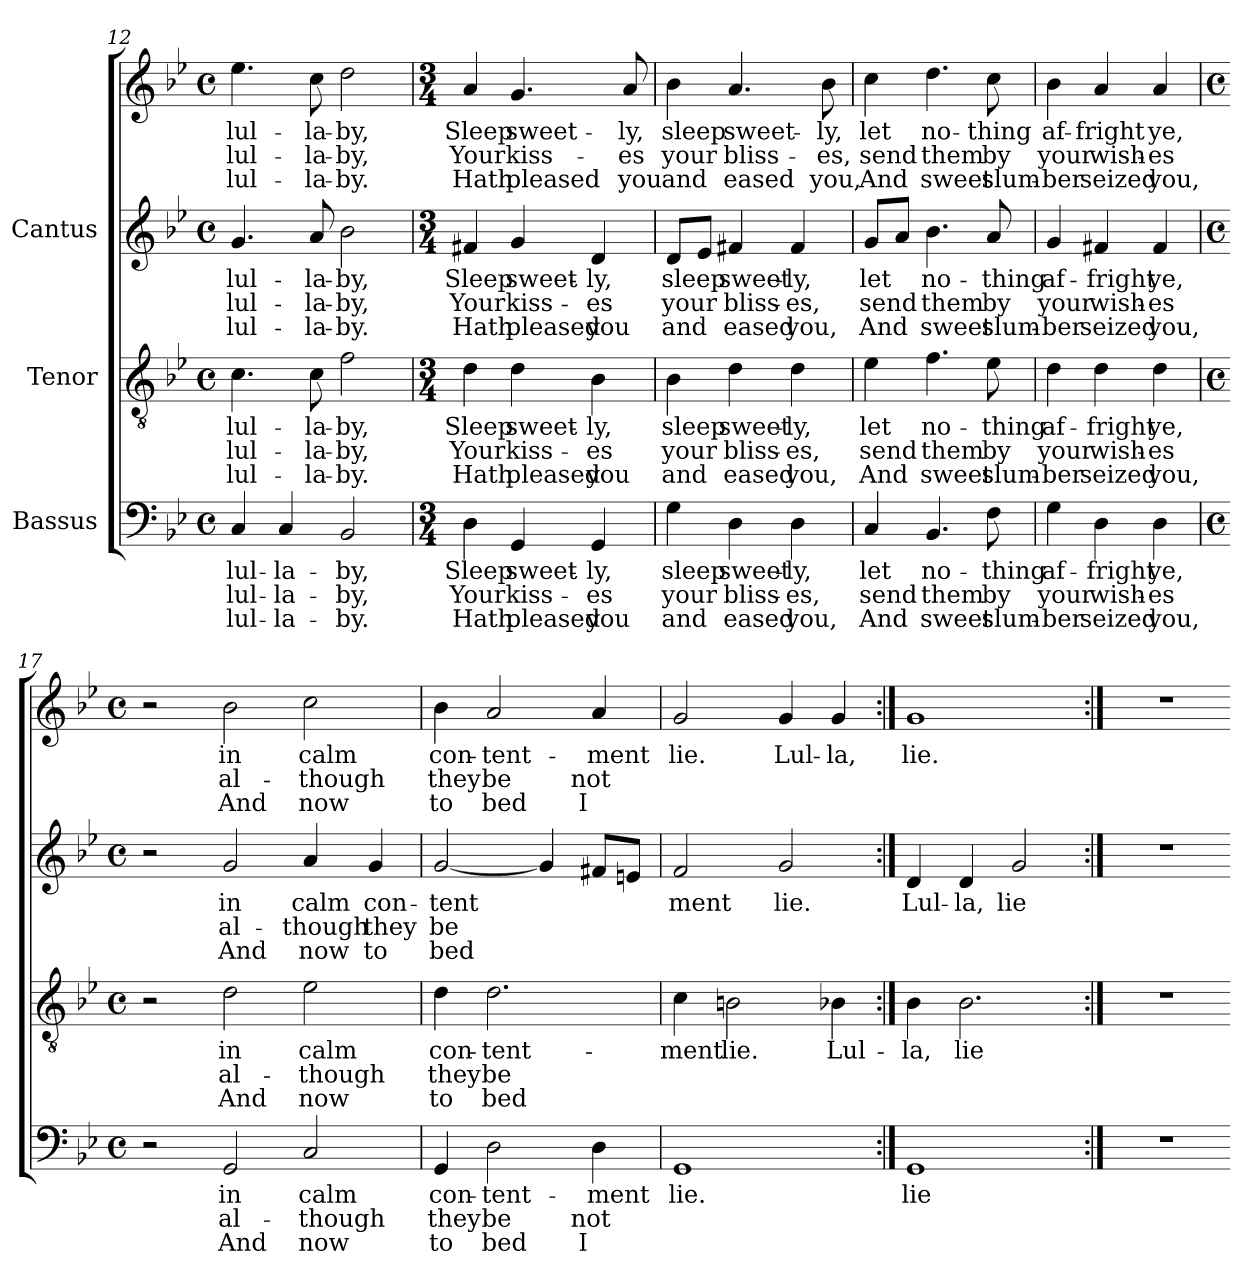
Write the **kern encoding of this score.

**kern	**text	**text	**text	**kern	**text	**text	**text	**kern	**text	**text	**text	**kern	**text	**text	**text
*part3	*part3	*part3	*part3	*part2	*part2	*part2	*part2	*part1	*part1	*part1	*part1	*part1	*part1	*part1	*part1
*staff4	*staff4	*staff4	*staff4	*staff3	*staff3	*staff3	*staff3	*staff2	*staff2	*staff2	*staff2	*staff1	*staff1	*staff1	*staff1
*I"Bassus	*	*	*	*I"Tenor	*	*	*	*I"Cantus	*	*	*	*	*	*	*
*clefF4	*	*	*	*clefGv2	*	*	*	*clefG2	*	*	*	*clefG2	*	*	*
*k[b-e-]	*	*	*	*k[b-e-]	*	*	*	*k[b-e-]	*	*	*	*k[b-e-]	*	*	*
*B-:	*	*	*	*B-:	*	*	*	*B-:	*	*	*	*B-:	*	*	*
*M4/4	*	*	*	*M4/4	*	*	*	*M4/4	*	*	*	*M4/4	*	*	*
*met(c)	*	*	*	*met(c)	*	*	*	*met(c)	*	*	*	*met(c)	*	*	*
=12	=12	=12	=12	=12	=12	=12	=12	=12	=12	=12	=12	=12	=12	=12	=12
!	!LO:LY:b:cj	!LO:LY:b:cj	!LO:LY:b:cj	!	!LO:LY:b:cj	!LO:LY:b:cj	!LO:LY:b:cj	!	!LO:LY:b:cj	!LO:LY:b:cj	!LO:LY:b:cj	!	!LO:LY:b:cj	!LO:LY:b:cj	!LO:LY:b:cj
4C/	lul-	-lul-	-lul-	4.c\	lul-	-lul-	-lul-	4.g/	lul-	-lul-	-lul-	4.ee-\	lul-	-lul-	-lul-
!	!LO:LY:b:cj	!LO:LY:b:cj	!LO:LY:b:cj	!	!	!	!	!	!	!	!	!	!	!	!
4C/	-la-	-la-	-la-	.	.	.	.	.	.	.	.	.	.	.	.
!	!	!	!	!	!LO:LY:b:cj	!LO:LY:b:cj	!LO:LY:b:cj	!	!LO:LY:b:cj	!LO:LY:b:cj	!LO:LY:b:cj	!	!LO:LY:b:cj	!LO:LY:b:cj	!LO:LY:b:cj
.	.	.	.	8c\	-la-	-la-	-la-	8a/	-la-	-la-	-la-	8cc\	-la-	-la-	-la-
!	!LO:LY:b:cj	!LO:LY:b:cj	!LO:LY:b:cj	!	!LO:LY:b:cj	!LO:LY:b:cj	!LO:LY:b:cj	!	!LO:LY:b:cj	!LO:LY:b:cj	!LO:LY:b:cj	!	!LO:LY:b:cj	!LO:LY:b:cj	!LO:LY:b:cj
2BB-/	-by,	by,	by.	2f\	-by,	by,	by.	2b-\	-by,	by,	by.	2dd\	-by,	by,	by.
=13	=13	=13	=13	=13	=13	=13	=13	=13	=13	=13	=13	=13	=13	=13	=13
*M3/4	*	*	*	*M3/4	*	*	*	*M3/4	*	*	*	*M3/4	*	*	*
!	!LO:LY:b:cj	!LO:LY:b:cj	!LO:LY:b:cj	!	!LO:LY:b:cj	!LO:LY:b:cj	!LO:LY:b:cj	!	!LO:LY:b:cj	!LO:LY:b:cj	!LO:LY:b:cj	!	!LO:LY:b:cj	!LO:LY:b:cj	!LO:LY:b:cj
4D\	Sleep	Your	Hath	4d\	Sleep	Your	Hath	4f#X/	Sleep	Your	Hath	4a/	Sleep	Your	Hath
!	!LO:LY:b:cj	!LO:LY:b:cj	!LO:LY:b:cj	!	!LO:LY:b:cj	!LO:LY:b:cj	!LO:LY:b:cj	!	!LO:LY:b:cj	!LO:LY:b:cj	!LO:LY:b:cj	!	!LO:LY:b:cj	!LO:LY:b:cj	!LO:LY:b:cj
4GG/	sweet-	-kiss-	-pleased	4d\	sweet-	-kiss-	-pleased	4g/	sweet-	-kiss-	-pleased	4.g/	sweet-	-kiss-	-pleased
!	!LO:LY:b:cj	!LO:LY:b:cj	!LO:LY:b:cj	!	!LO:LY:b:cj	!LO:LY:b:cj	!LO:LY:b:cj	!	!LO:LY:b:cj	!LO:LY:b:cj	!LO:LY:b:cj	!	!	!	!
4GG/	ly,	es	you	4B-\	ly,	es	you	4d/	ly,	es	you	.	.	.	.
!	!	!	!	!	!	!	!	!	!	!	!	!	!LO:LY:b:cj	!LO:LY:b:cj	!LO:LY:b:cj
.	.	.	.	.	.	.	.	.	.	.	.	8a/	ly,	es	you
=14	=14	=14	=14	=14	=14	=14	=14	=14	=14	=14	=14	=14	=14	=14	=14
!	!LO:LY:b:cj	!LO:LY:b:cj	!LO:LY:b:cj	!	!LO:LY:b:cj	!LO:LY:b:cj	!LO:LY:b:cj	!	!LO:LY:b:cj	!LO:LY:b:cj	!LO:LY:b:cj	!	!LO:LY:b:cj	!LO:LY:b:cj	!LO:LY:b:cj
4G\	sleep	your	and	4B-\	sleep	your	and	8d/L	sleep	your	and	4b-\	sleep	your	and
!	!	!	!	!	!	!	!	!	!LO:LY:b:cj	!LO:LY:b:cj	!LO:LY:b:cj	!	!	!	!
.	.	.	.	.	.	.	.	8e-/J	.	.	.	.	.	.	.
!	!LO:LY:b:cj	!LO:LY:b:cj	!LO:LY:b:cj	!	!LO:LY:b:cj	!LO:LY:b:cj	!LO:LY:b:cj	!	!LO:LY:b:cj	!LO:LY:b:cj	!LO:LY:b:cj	!	!LO:LY:b:cj	!LO:LY:b:cj	!LO:LY:b:cj
4D\	sweet-	-bliss-	-eased	4d\	sweet-	-bliss-	-eased	4f#X/	sweet-	-bliss-	-eased	4.a/	sweet-	-bliss-	-eased
!	!LO:LY:b:cj	!LO:LY:b:cj	!LO:LY:b:cj	!	!LO:LY:b:cj	!LO:LY:b:cj	!LO:LY:b:cj	!	!LO:LY:b:cj	!LO:LY:b:cj	!LO:LY:b:cj	!	!	!	!
4D\	ly,	es,	you,	4d\	ly,	es,	you,	4f#/	ly,	es,	you,	.	.	.	.
!	!	!	!	!	!	!	!	!	!	!	!	!	!LO:LY:b:cj	!LO:LY:b:cj	!LO:LY:b:cj
.	.	.	.	.	.	.	.	.	.	.	.	8b-\	ly,	es,	you,
!!LO:LB:g=z
=15	=15	=15	=15	=15	=15	=15	=15	=15	=15	=15	=15	=15	=15	=15	=15
!	!LO:LY:b:cj	!LO:LY:b:cj	!LO:LY:b:cj	!	!LO:LY:b:cj	!LO:LY:b:cj	!LO:LY:b:cj	!	!LO:LY:b:cj	!LO:LY:b:cj	!LO:LY:b:cj	!	!LO:LY:b:cj	!LO:LY:b:cj	!LO:LY:b:cj
4C/	let	send	And	4e-\	let	send	And	8g/L	-let	send	And	4cc\	let	send	And
!	!	!	!	!	!	!	!	!	!LO:LY:b:cj	!LO:LY:b:cj	!LO:LY:b:cj	!	!	!	!
.	.	.	.	.	.	.	.	8a/J	.	.	.	.	.	.	.
!	!LO:LY:b:cj	!LO:LY:b:cj	!LO:LY:b:cj	!	!LO:LY:b:cj	!LO:LY:b:cj	!LO:LY:b:cj	!	!LO:LY:b:cj	!LO:LY:b:cj	!LO:LY:b:cj	!	!LO:LY:b:cj	!LO:LY:b:cj	!LO:LY:b:cj
4.BB-/	no-	-them	sweet	4.f\	no-	-them	sweet	4.b-\	no-	-them	sweet	4.dd\	no-	-them	sweet
!	!LO:LY:b:cj	!LO:LY:b:cj	!LO:LY:b:cj	!	!LO:LY:b:cj	!LO:LY:b:cj	!LO:LY:b:cj	!	!LO:LY:b:cj	!LO:LY:b:cj	!LO:LY:b:cj	!	!LO:LY:b:cj	!LO:LY:b:cj	!LO:LY:b:cj
8F\	thing	by	slum-	8e-\	thing	by	slum-	8a/	thing	by	slum-	8cc\	thing	by	slum-
=16	=16	=16	=16	=16	=16	=16	=16	=16	=16	=16	=16	=16	=16	=16	=16
!	!LO:LY:b:cj	!LO:LY:b:cj	!LO:LY:b:cj	!	!LO:LY:b:cj	!LO:LY:b:cj	!LO:LY:b:cj	!	!LO:LY:b:cj	!LO:LY:b:cj	!LO:LY:b:cj	!	!LO:LY:b:cj	!LO:LY:b:cj	!LO:LY:b:cj
4G\	-af-	-your	ber	4d\	-af-	-your	ber	4g/	af-	-your	ber	4b-\	-af-	-your	ber
!	!LO:LY:b:cj	!LO:LY:b:cj	!LO:LY:b:cj	!	!LO:LY:b:cj	!LO:LY:b:cj	!LO:LY:b:cj	!	!LO:LY:b:cj	!LO:LY:b:cj	!LO:LY:b:cj	!	!LO:LY:b:cj	!LO:LY:b:cj	!LO:LY:b:cj
4D\	fright	wish-	-seized	4d\	fright	wish-	-seized	4f#X/	fright	wish-	-seized	4a/	fright	wish-	-seized
!	!LO:LY:b:cj	!LO:LY:b:cj	!LO:LY:b:cj	!	!LO:LY:b:cj	!LO:LY:b:cj	!LO:LY:b:cj	!	!LO:LY:b:cj	!LO:LY:b:cj	!LO:LY:b:cj	!	!LO:LY:b:cj	!LO:LY:b:cj	!LO:LY:b:cj
4D\	ye,	es	you,	4d\	ye,	es	you,	4f#/	ye,	es	you,	4a/	ye,	es	you,
=17	=17	=17	=17	=17	=17	=17	=17	=17	=17	=17	=17	=17	=17	=17	=17
*M4/4	*	*	*	*M4/4	*	*	*	*M4/4	*	*	*	*M4/4	*	*	*
*met(c)	*	*	*	*met(c)	*	*	*	*met(c)	*	*	*	*met(c)	*	*	*
2r	.	.	.	2r	.	.	.	2r	.	.	.	2r	.	.	.
!	!LO:LY:b:cj	!LO:LY:b:cj	!LO:LY:b:cj	!	!LO:LY:b:cj	!LO:LY:b:cj	!LO:LY:b:cj	!	!LO:LY:b:cj	!LO:LY:b:cj	!LO:LY:b:cj	!	!LO:LY:b:cj	!LO:LY:b:cj	!LO:LY:b:cj
2GG/	in	al-	-And	2d\	in	al-	-And	2g/	in	al-	-And	2b-\	in	al-	-And
!	!LO:LY:b:cj	!LO:LY:b:cj	!LO:LY:b:cj	!	!LO:LY:b:cj	!LO:LY:b:cj	!LO:LY:b:cj	!	!LO:LY:b:cj	!LO:LY:b:cj	!LO:LY:b:cj	!	!LO:LY:b:cj	!LO:LY:b:cj	!LO:LY:b:cj
2C/	calm	though	now	2e-\	calm	though	now	4a/	calm	though	now	2cc\	calm	though	now
!	!	!	!	!	!	!	!	!	!LO:LY:b:cj	!LO:LY:b:cj	!LO:LY:b:cj	!	!	!	!
.	.	.	.	.	.	.	.	4g/	con-	-they	to	.	.	.	.
=18	=18	=18	=18	=18	=18	=18	=18	=18	=18	=18	=18	=18	=18	=18	=18
!	!LO:LY:b:cj	!LO:LY:b:cj	!LO:LY:b:cj	!	!LO:LY:b:cj	!LO:LY:b:cj	!LO:LY:b:cj	!	!LO:LY:b:cj	!LO:LY:b:cj	!LO:LY:b:cj	!	!LO:LY:b:cj	!LO:LY:b:cj	!LO:LY:b:cj
4GG/	con-	-they	to	4d\	con-	-they	to	[<2g/	tent-	-be	bed	4b-\	con-	-they	to
!	!LO:LY:b:cj	!LO:LY:b:cj	!LO:LY:b:cj	!	!LO:LY:b:cj	!LO:LY:b:cj	!LO:LY:b:cj	!	!	!	!	!	!LO:LY:b:cj	!LO:LY:b:cj	!LO:LY:b:cj
2D\	tent-	-be	bed	2.d\	tent-	-be	bed	.	.	.	.	2a/	tent-	-be	bed
!	!	!	!	!	!	!	!	!	!LO:LY:b:cj	!LO:LY:b:cj	!LO:LY:b:cj	!	!	!	!
.	.	.	.	.	.	.	.	4g/]	-	-	.	.	.	.	.
!	!LO:LY:b:cj	!LO:LY:b:cj	!LO:LY:b:cj	!	!	!	!	!	!LO:LY:b:cj	!LO:LY:b:cj	!LO:LY:b:cj	!	!LO:LY:b:cj	!LO:LY:b:cj	!LO:LY:b:cj
4D\	ment	not	I	.	.	.	.	8f#X/L	-	-	.	4a/	ment	not	I
!	!	!	!	!	!	!	!	!	!LO:LY:b:cj	!LO:LY:b:cj	!LO:LY:b:cj	!	!	!	!
.	.	.	.	.	.	.	.	8en/J	-	-	.	.	.	.	.
=19	=19	=19	=19	=19	=19	=19	=19	=19	=19	=19	=19	=19	=19	=19	=19
!	!LO:LY:b:cj	!	!	!	!LO:LY:b:cj	!	!	!	!LO:LY:b:cj	!	!	!	!LO:LY:b:cj	!	!
1GG	lie.	.	.	4c\	ment	.	.	2f/	ment	.	.	2g/	lie.	.	.
!	!	!	!	!	!LO:LY:b:cj	!	!	!	!	!	!	!	!	!	!
.	.	.	.	2Bn\	lie.	.	.	.	.	.	.	.	.	.	.
!	!	!	!	!	!	!	!	!	!LO:LY:b:cj	!	!	!	!LO:LY:b:cj	!	!
.	.	.	.	.	.	.	.	2g/	lie.	.	.	4g/	Lul-	.	.
!	!	!	!	!	!LO:LY:b:cj	!	!	!	!	!	!	!	!LO:LY:b:cj	!	!
.	.	.	.	4B-X\	Lul-	.	.	.	.	.	.	4g/	-la,	.	.
!!LO:LB:g=z
=20:|!	=20:|!	=20:|!	=20:|!	=20:|!	=20:|!	=20:|!	=20:|!	=20:|!	=20:|!	=20:|!	=20:|!	=20:|!	=20:|!	=20:|!	=20:|!
!	!LO:LY:b:cj	!	!	!	!LO:LY:b:cj	!	!	!	!LO:LY:b:cj	!	!	!	!LO:LY:b:cj	!	!
1GG	lie	.	.	4B-\	-la,	.	.	4d/	Lul-	.	.	1g	lie.	.	.
!	!	!	!	!	!LO:LY:b:cj	!	!	!	!LO:LY:b:cj	!	!	!	!	!	!
.	.	.	.	2.B-\	lie	.	.	4d/	-la,	.	.	.	.	.	.
!	!	!	!	!	!	!	!	!	!LO:LY:b:cj	!	!	!	!	!	!
.	.	.	.	.	.	.	.	2g/	lie	.	.	.	.	.	.
=21:|!	=21:|!	=21:|!	=21:|!	=21:|!	=21:|!	=21:|!	=21:|!	=21:|!	=21:|!	=21:|!	=21:|!	=21:|!	=21:|!	=21:|!	=21:|!
1r	.	.	.	1r	.	.	.	1r	.	.	.	1r	.	.	.
=	==	==	==	=	==	==	==	==	==	==	==	==	==	==	==
*-	*-	*-	*-	*-	*-	*-	*-	*-	*-	*-	*-	*-	*-	*-	*-
